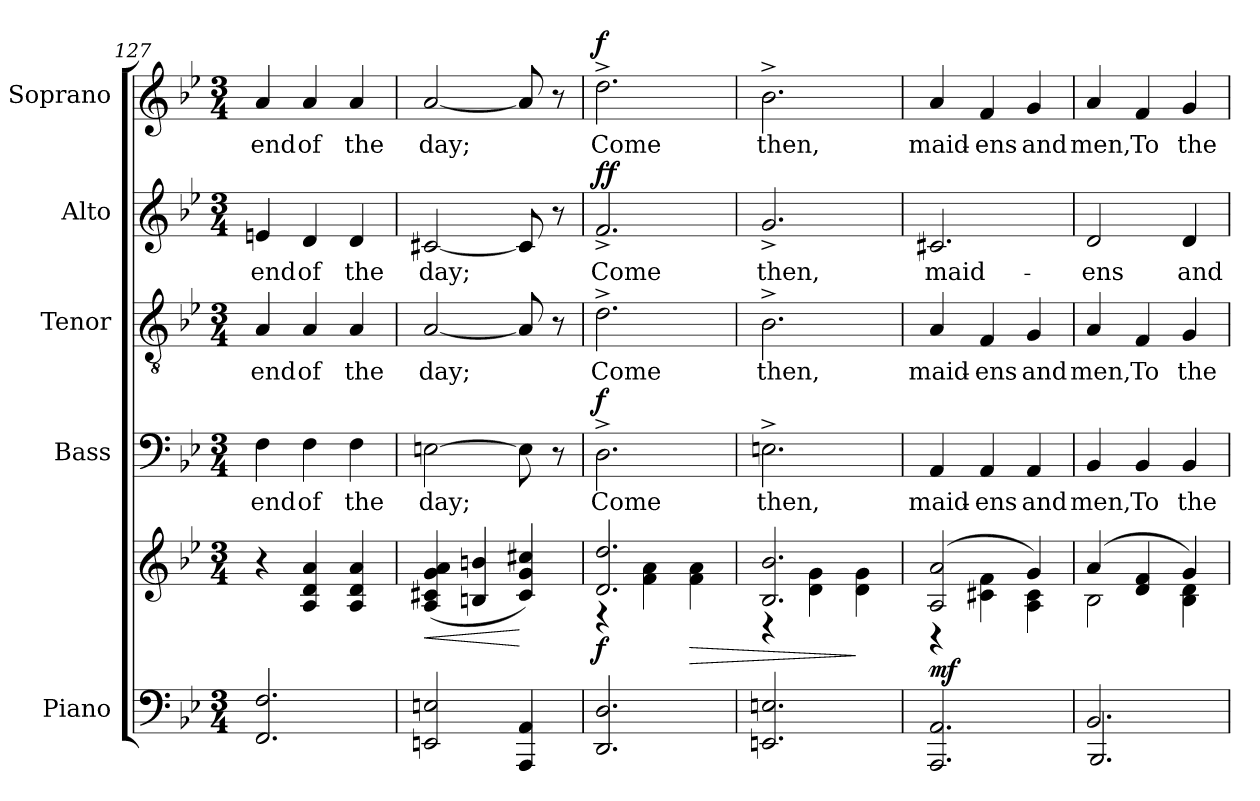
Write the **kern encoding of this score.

**kern	**kern	**dynam	**kern	**text	**dynam	**kern	**text	**kern	**text	**dynam	**kern	**text	**dynam
*part5	*part5	*part5	*part4	*part4	*part4	*part3	*part3	*part2	*part2	*part2	*part1	*part1	*part1
*staff6	*staff5	*staff5/6	*staff4	*staff4	*staff4	*staff3	*staff3	*staff2	*staff2	*staff2	*staff1	*staff1	*staff1
*I"Piano	*	*	*I"Bass	*	*	*I"Tenor	*	*I"Alto	*	*	*I"Soprano	*	*
*I'Pno.	*	*	*I'B.	*	*	*I'T.	*	*I'A.	*	*	*I'S.	*	*
!!LO:PB:g=z
*clefF4	*clefG2	*	*clefF4	*	*	*clefGv2	*	*clefG2	*	*	*clefG2	*	*
*	*	*	*	*	*	*ITrd7c12	*	*	*	*	*	*	*
*k[b-e-]	*k[b-e-]	*	*k[b-e-]	*	*	*k[b-e-]	*	*k[b-e-]	*	*	*k[b-e-]	*	*
*B-:	*B-:	*	*B-:	*	*	*B-:	*	*B-:	*	*	*B-:	*	*
*M3/4	*M3/4	*	*M3/4	*	*	*M3/4	*	*M3/4	*	*	*M3/4	*	*
=127	=127	=127	=127	=127	=127	=127	=127	=127	=127	=127	=127	=127	=127
!	!	!	!	!LO:LY:b:color=#000000	!	!	!	!	!	!	!	!	!
!	!	!	!	!	!	!	!LO:LY:b:color=#000000	!	!	!	!	!	!
!	!	!	!	!	!	!	!	!	!LO:LY:b:color=#000000	!	!	!	!
!	!	!	!	!	!	!	!	!	!	!	!	!LO:LY:b:color=#000000	!
2.FFi/ 2.Fi	4r	.	4Fi\	end	.	4AAi/	end	4eni/	end	.	4ai/	end	.
!	!	!	!	!LO:LY:b:color=#000000	!	!	!	!	!	!	!	!	!
!	!	!	!	!	!	!	!LO:LY:b:color=#000000	!	!	!	!	!	!
!	!	!	!	!	!	!	!	!	!LO:LY:b:color=#000000	!	!	!	!
!	!	!	!	!	!	!	!	!	!	!	!	!LO:LY:b:color=#000000	!
.	4Ai/ 4di 4ai	.	4Fi\	of	.	4AAi/	of	4di/	of	.	4ai/	of	.
!	!	!	!	!LO:LY:b:color=#000000	!	!	!	!	!	!	!	!	!
!	!	!	!	!	!	!	!LO:LY:b:color=#000000	!	!	!	!	!	!
!	!	!	!	!	!	!	!	!	!LO:LY:b:color=#000000	!	!	!	!
!	!	!	!	!	!	!	!	!	!	!	!	!LO:LY:b:color=#000000	!
.	4Ai/ 4di 4ai	.	4Fi\	the	.	4AAi/	the	4di/	the	.	4ai/	the	.
=128	=128	=128	=128	=128	=128	=128	=128	=128	=128	=128	=128	=128	=128
!	!	!LO:HP:b	!	!	!	!	!	!	!	!	!	!	!
!	!	!	!	!LO:LY:b:color=#000000	!	!	!	!	!	!	!	!	!
!	!	!	!	!	!	!	!LO:LY:b:color=#000000	!	!	!	!	!	!
!	!	!	!	!	!	!	!	!	!LO:LY:b:color=#000000	!	!	!	!
!	!	!	!	!	!	!	!	!	!	!	!	!LO:LY:b:color=#000000	!
2EEni/ 2Eni	(4Ai/ 4c#Xi 4gi 4ai	<	[>2Eni\	day;	.	[<2AAi/	day;	[<2c#Xi/	day;	.	[<2ai/	day;	.
.	4Bni/ 4bni	.	.	.	.	.	.	.	.	.	.	.	.
4AAAi/ 4AAi	4c#i/ 4gi 4cc#Xi)	[	8Ei\]	.	.	8AAi/]	.	8c#i/]	.	.	8ai/]	.	.
.	.	.	8r	.	.	8r	.	8r	.	.	8r	.	.
=129	=129	=129	=129	=129	=129	=129	=129	=129	=129	=129	=129	=129	=129
*	*^	*	*	*	*	*	*	*	*	*	*	*	*
!	!	!	!	!	!LO:LY:b:color=#000000	!	!	!	!	!	!	!	!	!
!	!	!	!	!	!	!	!	!LO:LY:b:color=#000000	!	!	!	!	!	!
!	!	!	!	!	!	!	!	!	!	!LO:LY:b:color=#000000	!	!	!	!
!	!	!	!	!	!	!	!	!	!	!	!	!	!LO:LY:b:color=#000000	!
2.DDi/ 2.Di	2.di/ 2.ddi	4r	f	2.D^i\	Come	f	2.D^i\	Come	2.f^i/	Come	f f	2.dd^i\	Come	f
.	.	4fi\ 4ai	.	.	.	.	.	.	.	.	.	.	.	.
!	!	!	!LO:HP:b	!	!	!	!	!	!	!	!	!	!	!
.	.	4fi\ 4ai	>	.	.	.	.	.	.	.	.	.	.	.
=130	=130	=130	=130	=130	=130	=130	=130	=130	=130	=130	=130	=130	=130	=130
!	!	!	!	!	!LO:LY:b:color=#000000	!	!	!	!	!	!	!	!	!
!	!	!	!	!	!	!	!	!LO:LY:b:color=#000000	!	!	!	!	!	!
!	!	!	!	!	!	!	!	!	!	!LO:LY:b:color=#000000	!	!	!	!
!	!	!	!	!	!	!	!	!	!	!	!	!	!LO:LY:b:color=#000000	!
2.EEni/ 2.Eni	2.B-i/ 2.b-i	4r	.	2.En^i\	then,	.	2.BB-^i\	then,	2.g^i/	then,	.	2.b-^i\	then,	.
.	.	4di\ 4gi	.	.	.	.	.	.	.	.	.	.	.	.
.	.	4di\ 4gi	]	.	.	.	.	.	.	.	.	.	.	.
=131	=131	=131	=131	=131	=131	=131	=131	=131	=131	=131	=131	=131	=131	=131
!	!	!	!	!	!LO:LY:b:color=#000000	!	!	!	!	!	!	!	!	!
!	!	!	!	!	!	!	!	!LO:LY:b:color=#000000	!	!	!	!	!	!
!	!	!	!	!	!	!	!	!	!	!LO:LY:b:color=#000000	!	!	!	!
!	!	!	!	!	!	!	!	!	!	!	!	!	!LO:LY:b:color=#000000	!
2.AAAi/ 2.AAi	(2Ai/ 2ai	4r	mf	4AAi/	maid-	.	4AAi/	maid-	2.c#Xi/	maid-	.	4ai/	maid-	mf mf
!	!	!	!	!	!LO:LY:b:color=#000000	!	!	!	!	!	!	!	!	!
!	!	!	!	!	!	!	!	!LO:LY:b:color=#000000	!	!	!	!	!	!
!	!	!	!	!	!	!	!	!	!	!	!	!	!LO:LY:b:color=#000000	!
.	.	4c#Xi\ 4fi	.	4AAi/	-ens	.	4FFi/	-ens	.	.	.	4fi/	-ens	.
!	!	!	!	!	!LO:LY:b:color=#000000	!	!	!	!	!	!	!	!	!
!	!	!	!	!	!	!	!	!LO:LY:b:color=#000000	!	!	!	!	!	!
!	!	!	!	!	!	!	!	!	!	!	!	!	!LO:LY:b:color=#000000	!
.	4gi/)	4Ai\ 4c#i	.	4AAi/	and	.	4GGi/	and	.	.	.	4gi/	and	.
=132	=132	=132	=132	=132	=132	=132	=132	=132	=132	=132	=132	=132	=132	=132
*^	*	*	*	*	*	*	*	*	*	*	*	*	*	*
!	!	!	!	!	!	!LO:LY:b:color=#000000	!	!	!	!	!	!	!	!	!
!	!	!	!	!	!	!	!	!	!LO:LY:b:color=#000000	!	!	!	!	!	!
!	!	!	!	!	!	!	!	!	!	!	!LO:LY:b:color=#000000	!	!	!	!
!	!	!	!	!	!	!	!	!	!	!	!	!	!	!LO:LY:b:color=#000000	!
2.BB-i/	2.BBB-i/	(4ai/	2B-i\	.	4BB-i/	men,	.	4AAi/	men,	2di/	-ens	.	4ai/	men,	.
!	!	!	!	!	!	!LO:LY:b:color=#000000	!	!	!	!	!	!	!	!	!
!	!	!	!	!	!	!	!	!	!LO:LY:b:color=#000000	!	!	!	!	!	!
!	!	!	!	!	!	!	!	!	!	!	!	!	!	!LO:LY:b:color=#000000	!
.	.	4di/ 4fi	.	.	4BB-i/	To	.	4FFi/	To	.	.	.	4fi/	To	.
!	!	!	!	!	!	!LO:LY:b:color=#000000	!	!	!	!	!	!	!	!	!
!	!	!	!	!	!	!	!	!	!LO:LY:b:color=#000000	!	!	!	!	!	!
!	!	!	!	!	!	!	!	!	!	!	!LO:LY:b:color=#000000	!	!	!	!
!	!	!	!	!	!	!	!	!	!	!	!	!	!	!LO:LY:b:color=#000000	!
.	.	4gi/)	4B-i\ 4di	.	4BB-i/	the	.	4GGi/	the	4di/	and	.	4gi/	the	.
*v	*v	*	*	*	*	*	*	*	*	*	*	*	*	*	*
*	*v	*v	*	*	*	*	*	*	*	*	*	*	*	*
=	=	=	=	=	=	=	=	=	=	=	=	=	=
*-	*-	*-	*-	*-	*-	*-	*-	*-	*-	*-	*-	*-	*-
